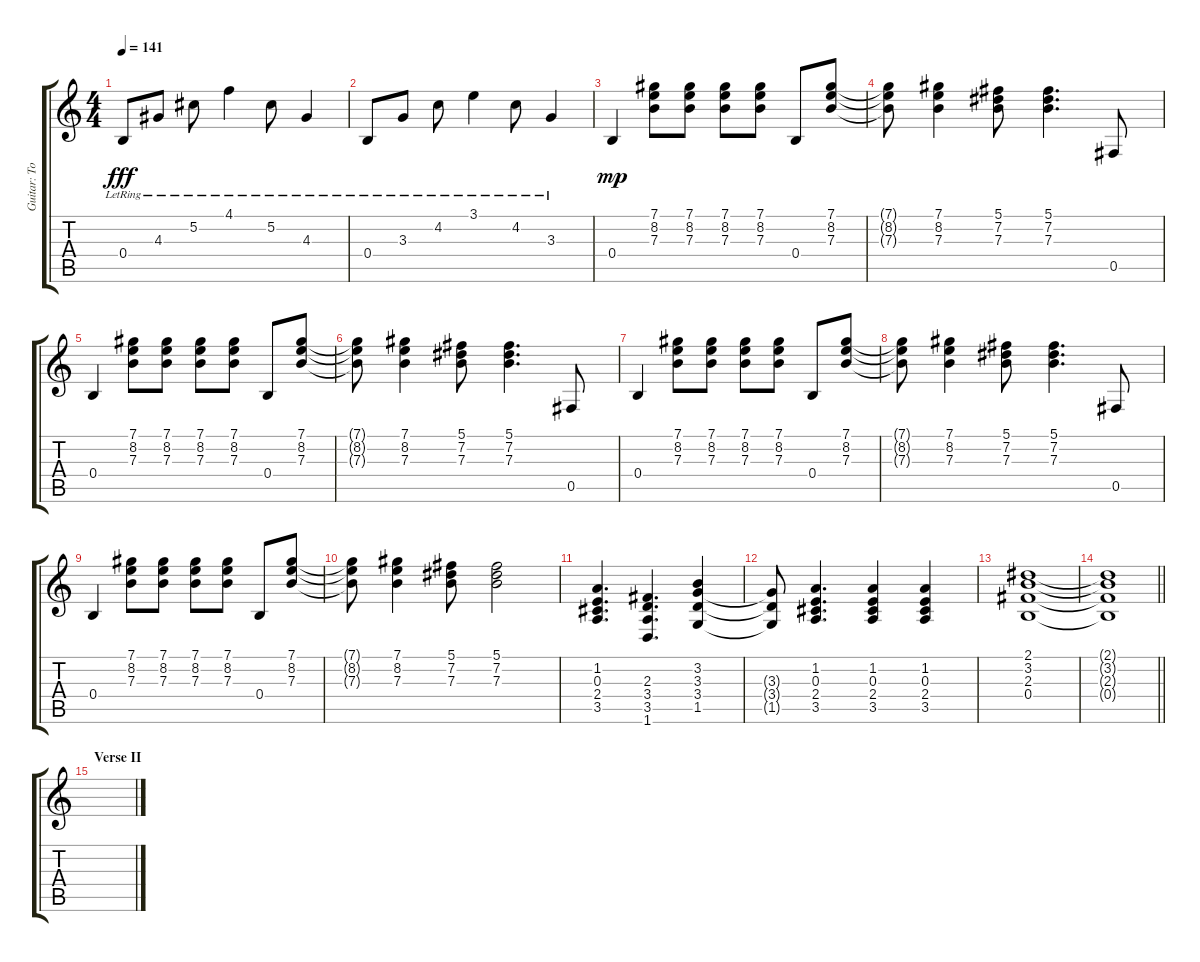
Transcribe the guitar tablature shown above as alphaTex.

\track ("Guitar: Tony" "Guitar: To") {instrument acousticguitarnylon}
\staff {score tabs}
\tuning (Db4 Ab3 E3 B2 Gb2 Db2) {hide}
\ts (4 4)
\tempo 141
\clef g2
\ks c
0.4{lr}.8{dy fff} 4.3{lr}.8 5.2{lr}.8 4.1{lr}.4 5.2{lr}.8 4.3{lr}.4 |
0.4{lr}.8 3.3{lr}.8 4.2{lr}.8 3.1{lr}.4 4.2{lr}.8 3.3{lr}.4 |
0.4.4{dy mp} (7.1 8.2 7.3).8 (7.1 8.2 7.3).8 (7.1 8.2 7.3).8 (7.1 8.2 7.3).8 0.4.8 (7.1 8.2 7.3).8 |
(7.1{t} 8.2{t} 7.3{t}).8 (7.1 8.2 7.3).4 (5.1 7.2 7.3).8 (5.1 7.2 7.3).4{d} 0.5.8 |
0.4.4 (7.1 8.2 7.3).8 (7.1 8.2 7.3).8 (7.1 8.2 7.3).8 (7.1 8.2 7.3).8 0.4.8 (7.1 8.2 7.3).8 |
(7.1{t} 8.2{t} 7.3{t}).8 (7.1 8.2 7.3).4 (5.1 7.2 7.3).8 (5.1 7.2 7.3).4{d} 0.5.8 |
0.4.4 (7.1 8.2 7.3).8 (7.1 8.2 7.3).8 (7.1 8.2 7.3).8 (7.1 8.2 7.3).8 0.4.8 (7.1 8.2 7.3).8 |
(7.1{t} 8.2{t} 7.3{t}).8 (7.1 8.2 7.3).4 (5.1 7.2 7.3).8 (5.1 7.2 7.3).4{d} 0.5.8 |
0.4.4 (7.1 8.2 7.3).8 (7.1 8.2 7.3).8 (7.1 8.2 7.3).8 (7.1 8.2 7.3).8 0.4.8 (7.1 8.2 7.3).8 |
(7.1{t} 8.2{t} 7.3{t}).8 (7.1 8.2 7.3).4 (5.1 7.2 7.3).8 (5.1 7.2 7.3).2 |
(1.2 0.3 2.4 3.5).4{d} (2.3 3.4 3.5 1.6).4{d} (3.2 3.3 3.4 1.5).4 |
(3.3{t} 3.4{t} 1.5{t}).8 (1.2 0.3 2.4 3.5).4{d} (1.2 0.3 2.4 3.5).4 (1.2 0.3 2.4 3.5).4 |
(2.1 3.2 2.3 0.4).1 |
\barLineRight lightlight
(2.1{t} 3.2{t} 2.3{t} 0.4{t}).1 |
\section ("" "Verse II")
